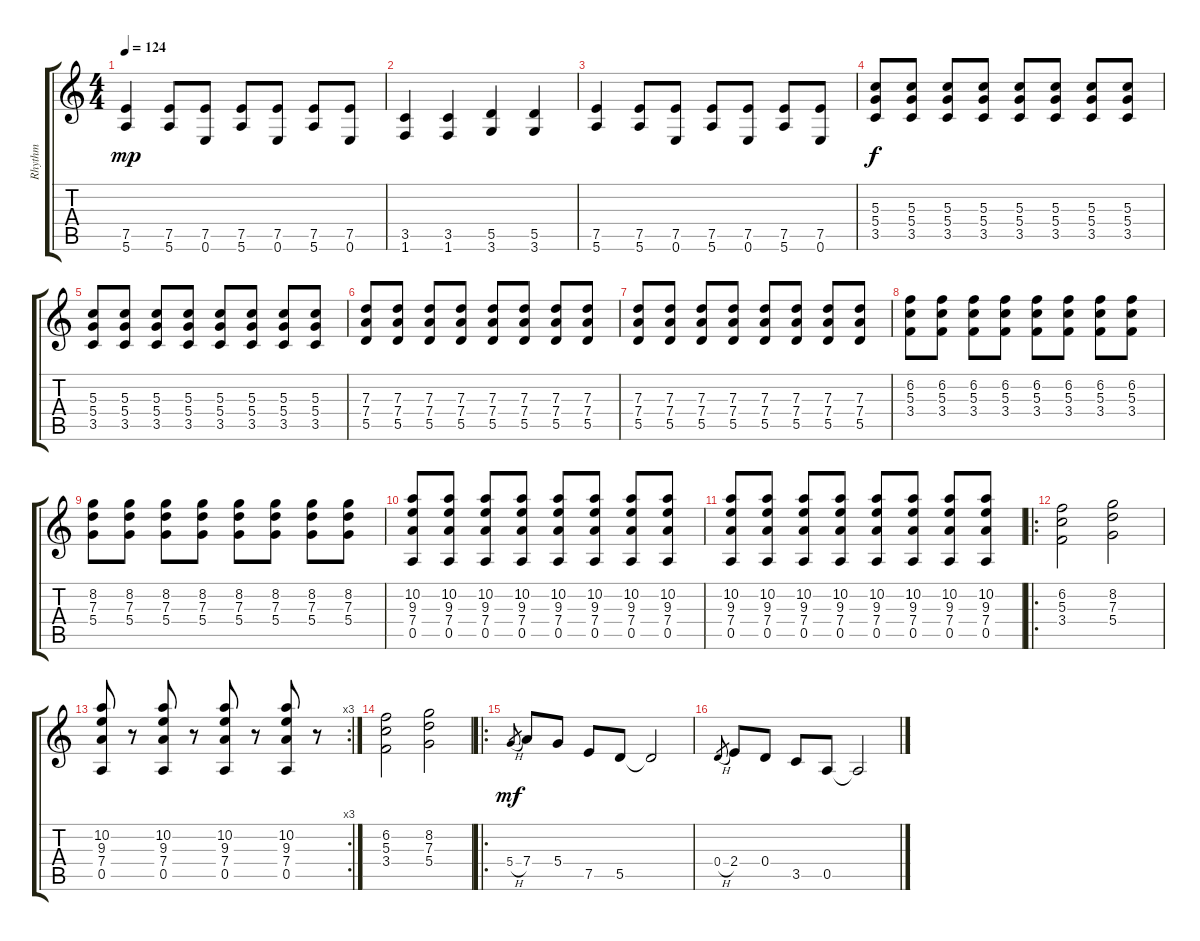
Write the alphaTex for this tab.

\track ("Rhythm" "Rhythm") {instrument distortionguitar}
\staff {score tabs}
\tuning (E4 B3 G3 D3 A2 E2) {hide}
\ts (4 4)
\tempo 124
\clef g2
\ks c
(7.5 5.6).4{dy mp} (7.5 5.6).8 (7.5 0.6).8 (7.5 5.6).8 (7.5 0.6).8 (7.5 5.6).8 (7.5 0.6).8 |
(3.5 1.6).4 (3.5 1.6).4 (5.5 3.6).4 (5.5 3.6).4 |
(7.5 5.6).4 (7.5 5.6).8 (7.5 0.6).8 (7.5 5.6).8 (7.5 0.6).8 (7.5 5.6).8 (7.5 0.6).8 |
(5.3 5.4 3.5).8{dy f} (5.3 5.4 3.5).8 (5.3 5.4 3.5).8 (5.3 5.4 3.5).8 (5.3 5.4 3.5).8 (5.3 5.4 3.5).8 (5.3 5.4 3.5).8 (5.3 5.4 3.5).8 |
(5.3 5.4 3.5).8 (5.3 5.4 3.5).8 (5.3 5.4 3.5).8 (5.3 5.4 3.5).8 (5.3 5.4 3.5).8 (5.3 5.4 3.5).8 (5.3 5.4 3.5).8 (5.3 5.4 3.5).8 |
(7.3 7.4 5.5).8 (7.3 7.4 5.5).8 (7.3 7.4 5.5).8 (7.3 7.4 5.5).8 (7.3 7.4 5.5).8 (7.3 7.4 5.5).8 (7.3 7.4 5.5).8 (7.3 7.4 5.5).8 |
(7.3 7.4 5.5).8 (7.3 7.4 5.5).8 (7.3 7.4 5.5).8 (7.3 7.4 5.5).8 (7.3 7.4 5.5).8 (7.3 7.4 5.5).8 (7.3 7.4 5.5).8 (7.3 7.4 5.5).8 |
(6.2 5.3 3.4).8 (6.2 5.3 3.4).8 (6.2 5.3 3.4).8 (6.2 5.3 3.4).8 (6.2 5.3 3.4).8 (6.2 5.3 3.4).8 (6.2 5.3 3.4).8 (6.2 5.3 3.4).8 |
(8.2 7.3 5.4).8 (8.2 7.3 5.4).8 (8.2 7.3 5.4).8 (8.2 7.3 5.4).8 (8.2 7.3 5.4).8 (8.2 7.3 5.4).8 (8.2 7.3 5.4).8 (8.2 7.3 5.4).8 |
(10.2 9.3 7.4 0.5).8 (10.2 9.3 7.4 0.5).8 (10.2 9.3 7.4 0.5).8 (10.2 9.3 7.4 0.5).8 (10.2 9.3 7.4 0.5).8 (10.2 9.3 7.4 0.5).8 (10.2 9.3 7.4 0.5).8 (10.2 9.3 7.4 0.5).8 |
(10.2 9.3 7.4 0.5).8 (10.2 9.3 7.4 0.5).8 (10.2 9.3 7.4 0.5).8 (10.2 9.3 7.4 0.5).8 (10.2 9.3 7.4 0.5).8 (10.2 9.3 7.4 0.5).8 (10.2 9.3 7.4 0.5).8 (10.2 9.3 7.4 0.5).8 |
\ro
(6.2 5.3 3.4).2 (8.2 7.3 5.4).2 |
\rc 3
(10.2 9.3 7.4 0.5).8 r.8 (10.2 9.3 7.4 0.5).8 r.8 (10.2 9.3 7.4 0.5).8 r.8 (10.2 9.3 7.4 0.5).8 r.8 |
(6.2 5.3 3.4).2 (8.2 7.3 5.4).2 |
\ro
5.4{h}.8{gr dy mf} 7.4.8 5.4.8 7.5.8 5.5.8 5.5{t}.2 |
0.4{h}.8{gr} 2.4.8 0.4.8 3.5.8 0.5.8 0.5{t}.2
